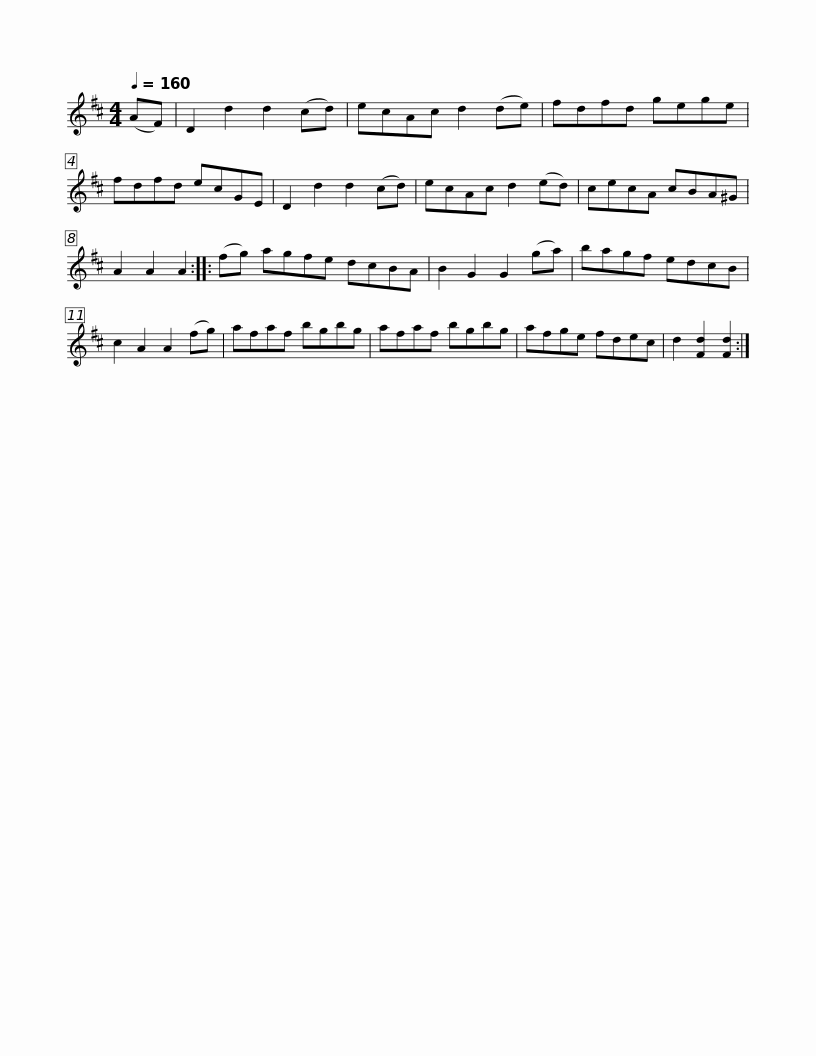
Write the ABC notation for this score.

X:1
L:1/8
Q:1/4=160
M:4/4
I:linebreak $
K:D
V:1 treble
V:1
 (AF) | D2 d2 d2 (cd) | ecAc d2 (de) | fdfd gege | fdfd ecGE | %5
 D2 d2 d2 (cd) | ecAc d2 (ed) |$ cecA cBA^G | A2 A2 A2 :: (fg) agfe dcBA | %10
 B2 G2 G2 (ga) | bagf edcB | c2 A2 A2 (fg) |$ afaf bgbg | afaf bgbg | %15
 afge fdec | d2 [Fd]2 [Fd]2 :| %17
